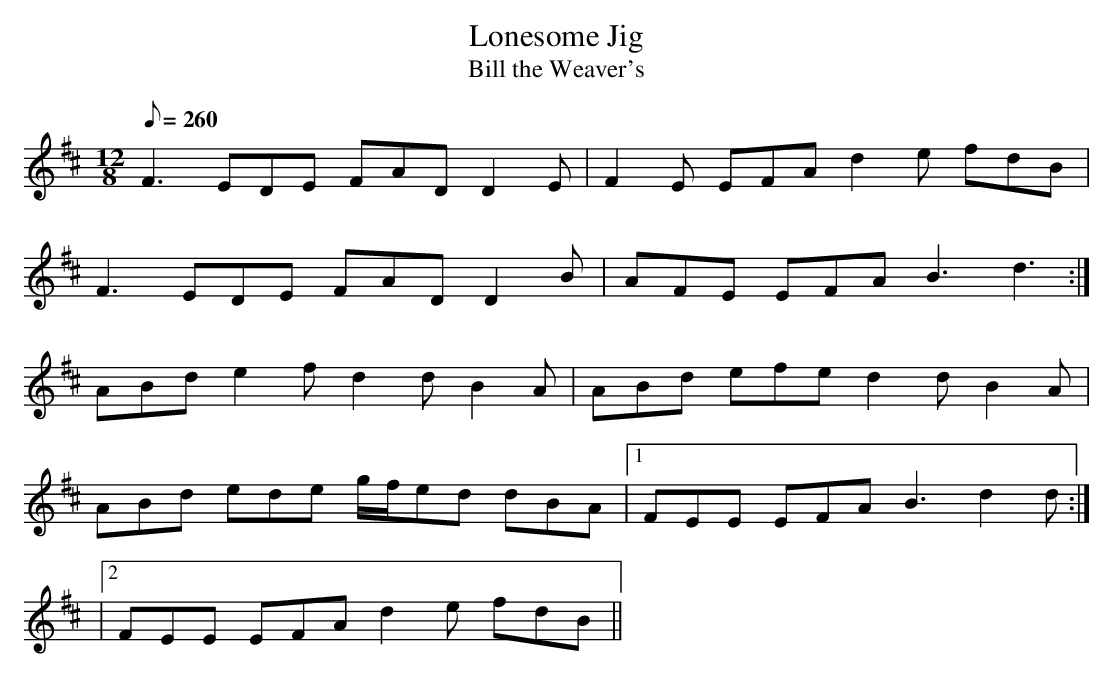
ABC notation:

X:1
T: Lonesome Jig
T: Bill the Weaver's
L: 1/8
M: 12/8
Q: 260
K: D
F3 EDE FAD D2E|F2E EFA d2e fdB|
F3 EDE FAD D2B|AFE EFA B3 d3 :|
ABd e2f d2d B2A|ABd efe d2d B2A|
ABd ede g/f/ed dBA|1 FEE EFA B3 d2d :|
|2 FEE EFA d2e fdB||
